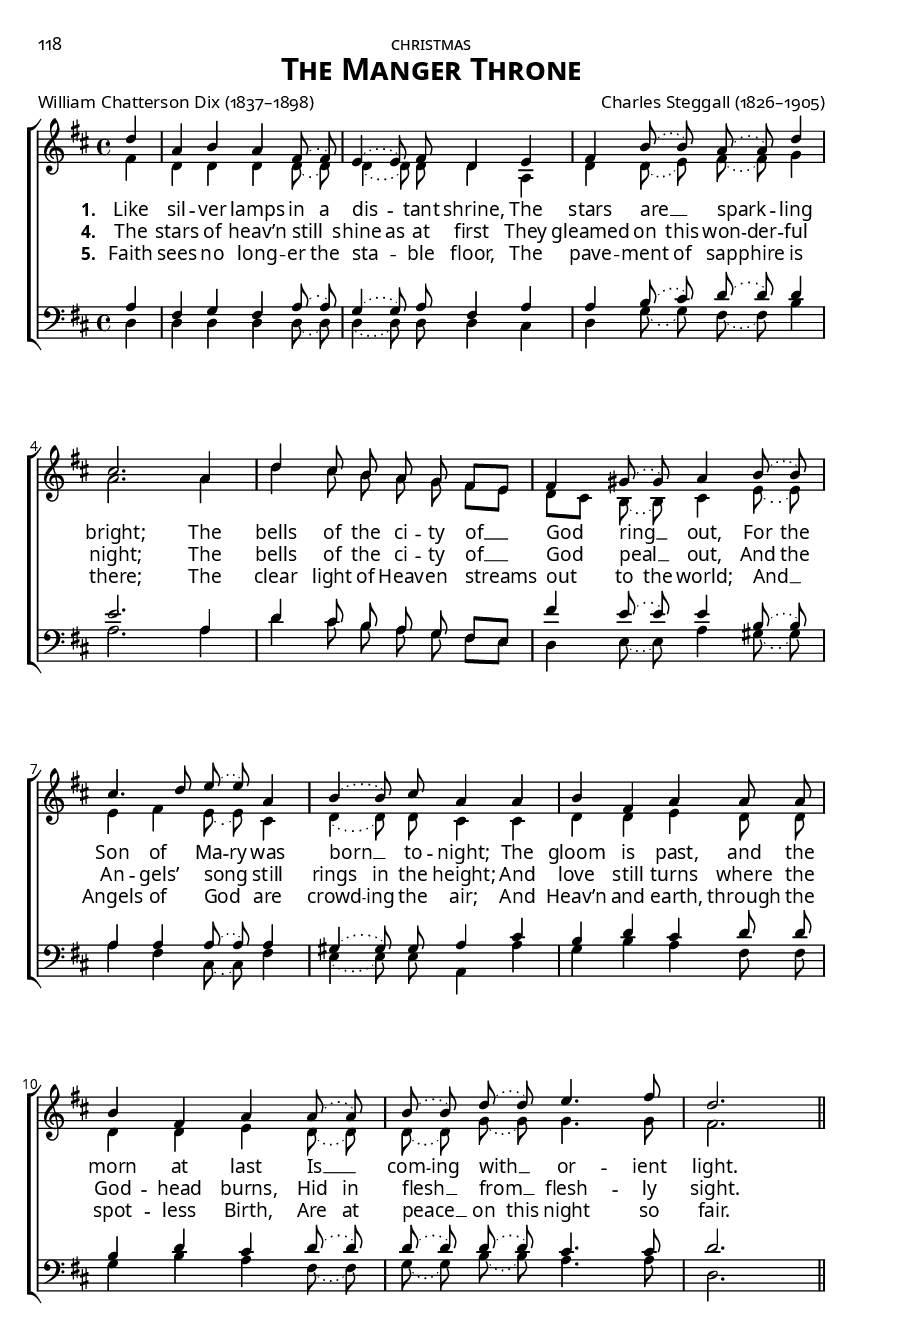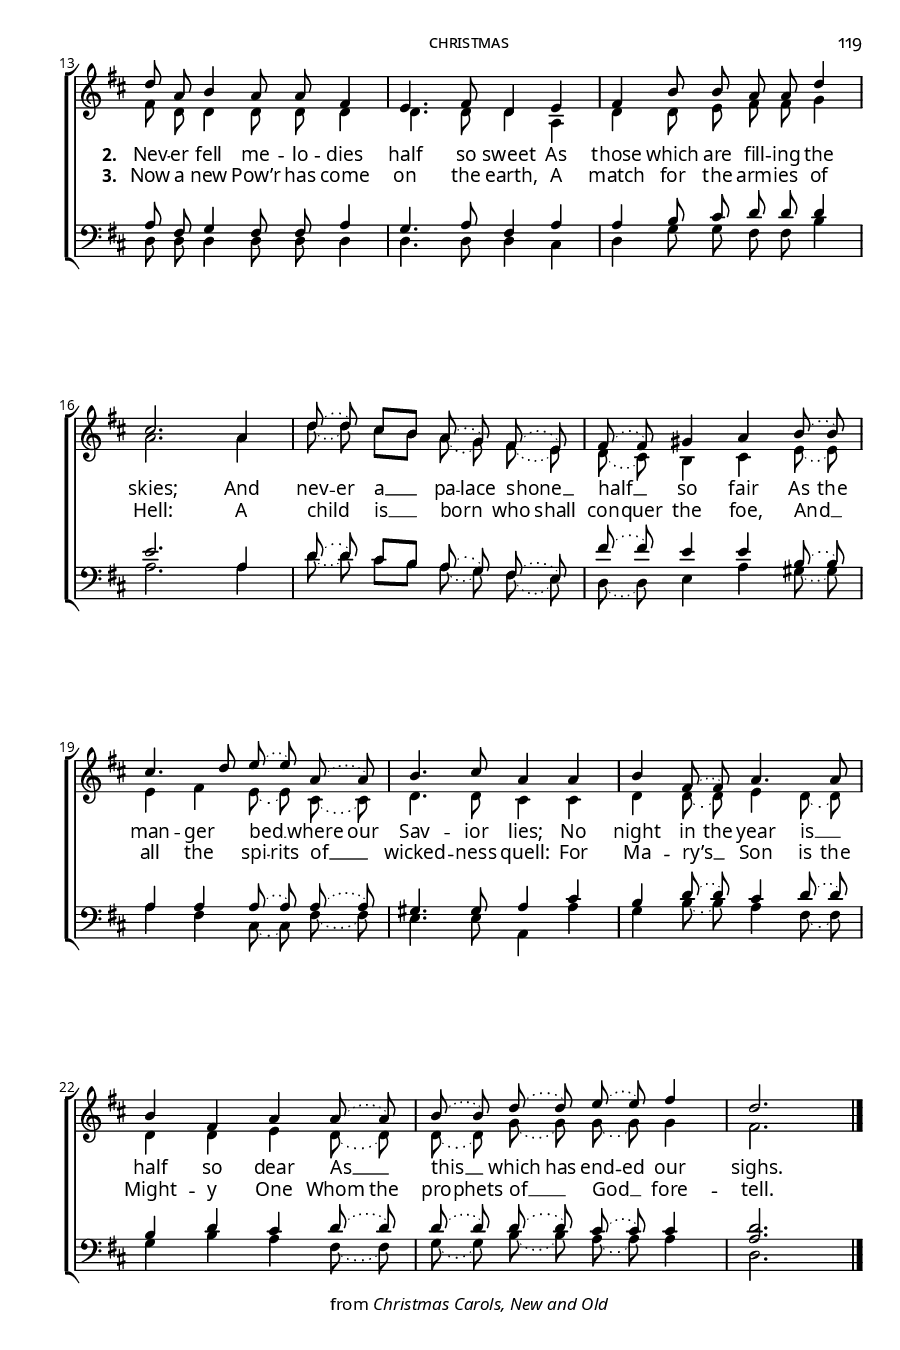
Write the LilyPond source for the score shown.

\version "2.14.2"
\include "util.ly"
\header {
  title = \markup{\override #'(font-name . "Garamond Premier Pro Semibold"){ \abs-fontsize #15 \smallCapsOldStyle"The Manger Throne"}}
  poet = \markup\oldStyleNum"William Chatterson Dix (1837–1898)"
  composer = \markup\oldStyleNum"Charles Steggall (1826–1905)"
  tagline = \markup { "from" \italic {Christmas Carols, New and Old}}
}
\paper {
  %print-all-headers = ##f
  paper-height = 9\in
  paper-width = 6\in
  indent = 0\in
  %system-system-spacing = #'((basic-distance . 10) (padding . 0))
  %system-system-spacing =
  %  #'((basic-distance . 0)
  %     (minimum-distance . 0)
  %     (padding . -0.35)
  %     (stretchability . 100))
  ragged-last-bottom = ##f
  ragged-bottom = ##f
  two-sided = ##t
  inner-margin = 0.5\in
  outer-margin = 0.25\in
  top-margin = 0.25\in
  bottom-margin = 0.25\in
  first-page-number = #118
  print-first-page-number = ##t
  headerLine = \markup{\override #'(font-name . "Garamond Premier Pro") \smallCapsOldStyle"christmas"}
  oddHeaderMarkup = \markup\fill-line{
     \override #'(font-name . "Garamond Premier Pro")\abs-fontsize #8.5
     \combine 
        \fill-line{"" \on-the-fly #print-page-number-check-first
        \oldStylePageNum""
        }
        \fill-line{\headerLine}
  }
  evenHeaderMarkup = \markup {
     \override #'(font-name . "Garamond Premier Pro")\abs-fontsize #8.5
     \combine
        \on-the-fly #print-page-number-check-first
        \oldStylePageNum""
        \fill-line{\headerLine}
  }
}
#(set-global-staff-size 15) \paper{ #(define fonts (make-pango-font-tree "GoudyOlSt BT" "Garamond Premier Pro" "Garamond Premier Pro" (/ 15 20))) }
global = {
  \key d \major
  \time 4/4
  \autoBeamOff
}

sopMusic = \relative c'' {
  \slurDotted 
  \partial 4 d4 |
  a b a fis8( fis) |
  e4( e8) fis8 d4 e |
  fis b8( b) a( a) d4 | \break
  
  cis2. a4 |
  d4 cis8 b a g fis[ e] |
  fis4 gis8( gis) a4 b8( b) | \break
  cis4. d8 e( e) a,4 |
  
  b4( b8) cis8 a4 a |
  b fis a a8 a | \break
  b4 fis a a8( a) |
  b8( b) d8( d) e4. fis8 |
  \partial 2. d2. \bar "||" \pageBreak
  
  d8 a b4 a8 a fis4 |
  e4. fis8 d4 e |
  fis4 b8 b a a d4 | \break
  cis2. a4 |
  
  d8( d) cis[ b] a( g) fis( e) |
  fis8( fis) gis4 a b8( b) | \break
  cis4. d8 e8( e) a,8( a) |
  b4. cis8 a4 a |
  
  b4 fis8( fis) a4. a8 | \break
  b4 fis a a8( a) |
  b( b) d8( d) e( e) fis4 |
  \partial 2. d2. \bar "|."
}
sopWords = \lyricmode {
  
}

altoMusic = \relative c' {
  \slurDotted 
  fis4 |
  d d d d8( d) |
  d4( d8) d8 d4 a |
  d d8( e) fis( fis) g4 |
  
  a2. a4 |
  d cis8 b a g fis[ e] |
  d[ cis] b8( b) cis4 e8( e) |
  e4 fis e8( e) cis4 |
  
  d4( d8) d8 cis4 cis |
  d d e d8 d |
  d4 d e d8( d) |
  d8( d) g8( g) g4. g8 |
  fis2. |
  
  fis8 d d4 d8 d d4 |
  d4. d8 d4 a |
  d d8 e fis fis g4 |
  a2. a4 |
  
  d8( d) cis[ b] a( g) fis( e) |
  d( cis) b4 cis e8( e) |
  e4 fis e8( e) cis8( cis) |
  d4. d8 cis4 cis |
  
  d4 d8( d) e4 d8( d) |
  d4 d e d8( d) |
  d( d) g8( g) g( g) g4 |
  fis2. \bar "|."
}
altoWords = \lyricmode {
  \dropLyricsV
  \set stanza = #"1. "
  \set associatedVoice = "sopranos"
  \set ignoreMelismata = ##t
  Like sil -- ver lamps in a 
  \unset ignoreMelismata
  dis -- tant shrine,
  \unset associatedVoice
  The stars are __ spark -- ling bright;
  The bells of the ci -- ty of __ God ring __ out,
  \set ignoreMelismata = ##t
  For the Son of Ma -- ry was born __ _ to -- night;
  \unset ignoreMelismata
  The gloom is past, and the morn at last
  \set ignoreMelismata = ##t
  Is __ _ com -- ing with __ _ or -- ient light.
  
  \unset ignoreMelismata
  \set stanza = #"2. "
  \set associatedVoice = "sopranos"
  Nev -- er fell me -- lo -- dies half so sweet As those which are fill -- ing the skies;
  \unset associatedVoice
  \set ignoreMelismata = ##t
  And nev -- er a __ _ pa -- lace shone __ _ half __ _ so fair
  As the man -- ger bed __ _ where our Sav -- ior lies;
  No night in the year is __ _ half so dear
  As __ _ this __ _ which has end -- ed our sighs.
}
altoWordsII = \lyricmode {
  \dropLyricsV
%\markup\italic
  \set stanza = #"4. "
  \set associatedVoice = "sopranos"
  The stars of heav’n still
  \set ignoreMelismata = ##t
  shine as at first
  \unset associatedVoice
  They gleamed on this won -- der -- ful night;
  \unset ignoreMelismata
  The bells of the ci -- ty of __ God peal __ out,
  \set ignoreMelismata = ##t
  And the An -- gels’ song _ still rings in the height;
  And love still turns where the God -- head burns,
  Hid in flesh __ _ from __ _ flesh -- ly sight.
  
  \unset ignoreMelismata
  \set stanza = #"3. "
  \set associatedVoice = "sopranos"
  Now a new Pow’r has come on the earth,
  \unset associatedVoice
  A match for the arm -- ies of Hell:
  A child is __ born
  \set ignoreMelismata = ##t
  who shall con -- quer the foe,
  And __ _ all the spi -- rits of __ _ wicked -- ness quell:
  For Ma -- ry’s __ _ Son is the Might -- y One
  Whom the pro -- phets of __ _ God __ _ fore -- tell.
}
altoWordsIII = \lyricmode {
  \dropLyricsV
  \set stanza = #"5. "
  \set ignoreMelismata = ##t
  \set associatedVoice = "sopranos"
  Faith sees no long -- er the
  sta -- _ ble floor,
  \unset associatedVoice
  The pave -- ment of sap -- phire is there;
  \unset ignoreMelismata
  The clear light of Heav -- en streams out
  \set ignoreMelismata = ##t
  to the world;
  And __ _ Angels of God _ are
  crowd -- ing the air;
  And Heav’n and earth, through the spot -- less Birth,
  Are at peace __ _ on this night so fair.
}
altoWordsIV = \lyricmode {
}
altoWordsV = \lyricmode {
}
altoWordsVI = \lyricmode {
}
tenorMusic = \relative c' {
  \slurDotted 
  a4 |
  fis g fis a8( a) |
  g4( g8) a8 fis4 a |
  a b8( cis) d( d) d4 |
  
  e2. a,4 |
  d cis8 b a g fis[ e] |
  fis'4 e8( e) e4 b8( b) |
  a4 a a8( a) a4 |
  
  gis4( gis8) gis8 a4 cis |
  b d cis d8 d |
  b4 d cis d8( d) |
  d8( d) d8( d) cis4. cis8 |
  d2. |
  
  a8 fis g4 fis8 fis a4 |
  g4. a8 fis4 a |
  a b8 cis d d d4 |
  e2. a,4 |
  
  d8( d) cis[ b] a( g) fis( e) |
  fis'8( fis) e4 e b8( b) |
  a4 a a8( a) a8( a) |
  gis4. gis8 a4 cis |
  
  b d8( d) cis4 d8( d) |
  b4 d cis d8( d) |
  d( d) d8( d) cis( cis) cis4 |
  <d a>2. \bar "|."
}
tenorWords = \lyricmode {

}

bassMusic = \relative c {
  \slurDotted 
  d4 |
  d d d d8( d) |
  d4( d8) d8 d4 cis |
  d g8( g) fis( fis) b4 |
  
  a2. a4 |
  d cis8 b a g fis[ e] |
  d4 e8( e) a4 gis8( gis) |
  a4 fis cis8( cis) fis4 |
  
  e4( e8) e8 a,4 a' |
  g b a fis8 fis |
  g4 b a fis8( fis) |
  g8( g) b8( b) a4. a8 |
  d,2. |
  
  d8 d d4 d8 d d4 |
  d4. d8 d4 cis |
  d g8 g fis fis b4 |
  a2. a4 |
  
  d8( d) cis[ b] a( g) fis( e) |
  d8( d) e4 a gis8( gis) |
  a4 fis cis8( cis) fis8( fis) |
  e4. e8 a,4 a' |
  
  g b8( b) a4 fis8( fis) |
  g4 b a fis8( fis) |
  g8( g) b8( b) a( a) a4 |
  d,2. \bar "|."
}
bassWords = \lyricmode {

}

pianoRH = \relative c' {
  
}
pianoLH = \relative c' {
  
}

\score {
  <<
   \new ChoirStaff <<
%    \new Lyrics = sopranos \with { \override VerticalAxisGroup #'nonstaff-relatedstaff-spacing = #'((basic-distance . 1)) }
    \new Staff = women <<
      \new Voice = "sopranos" { \voiceOne << \global \sopMusic >> }
      \new Voice = "altos" { \voiceTwo << \global \altoMusic >> }
    >>
   \new Staff = men <<
      \clef bass
      \new Voice = "tenors" { \voiceOne << \global \tenorMusic >> }
      \new Voice = "basses" { \voiceTwo << \global \bassMusic >> }
    >>
    \new Lyrics \with { alignAboveContext = #"women" \override VerticalAxisGroup #'nonstaff-relatedstaff-spacing = #'((basic-distance . 1))} \lyricsto "sopranos" \sopWords
     \new Lyrics = "altosVI"  \with { alignBelowContext = #"women" \override VerticalAxisGroup #'nonstaff-relatedstaff-spacing = #'((basic-distance . 1))} \lyricsto "altos" \altoWordsVI
    \new Lyrics = "altosV"  \with { alignBelowContext = #"women" \override VerticalAxisGroup #'nonstaff-relatedstaff-spacing = #'((basic-distance . 1))} \lyricsto "altos" \altoWordsV
    \new Lyrics = "altosIV"  \with { alignBelowContext = #"women" \override VerticalAxisGroup #'nonstaff-relatedstaff-spacing = #'((basic-distance . 1))} \lyricsto "altos" \altoWordsIV
    \new Lyrics = "altosIII"  \with { alignBelowContext = #"women" \override VerticalAxisGroup #'nonstaff-relatedstaff-spacing = #'((basic-distance . 1))} \lyricsto "altos" \altoWordsIII
    \new Lyrics = "altosII"  \with { alignBelowContext = #"women" \override VerticalAxisGroup #'nonstaff-relatedstaff-spacing = #'((basic-distance . 1))} \lyricsto "altos" \altoWordsII
    \new Lyrics = "altos"  \with { alignBelowContext = #"women" \override VerticalAxisGroup #'nonstaff-relatedstaff-spacing = #'((basic-distance . 1))} \lyricsto "altos" \altoWords
    \new Lyrics \with { alignAboveContext = #"men" \override VerticalAxisGroup #'nonstaff-relatedstaff-spacing = #'((basic-distance . 1)) } \lyricsto "tenors" \tenorWords
    \new Lyrics \with { alignBelowContext = #"men" \override VerticalAxisGroup #'nonstaff-relatedstaff-spacing = #'((basic-distance . 1)) } \lyricsto "basses" \bassWords
  >>
%    \new PianoStaff << \new Staff { \new Voice { \pianoRH } } \new Staff { \clef "bass" \pianoLH } >>
  >>
  \layout {
    \context {
      \Score
      %\override SpacingSpanner #'base-shortest-duration = #(ly:make-moment 1 8)
      %\override SpacingSpanner #'common-shortest-duration = #(ly:make-moment 1 4)
    }
    \context {
      % Remove all empty staves
      % \Staff \RemoveEmptyStaves \override VerticalAxisGroup #'remove-first = ##t
    }
    \context {
      \Lyrics
      \override LyricText #'X-offset = #center-on-word
    }
  }
  \midi {
    \tempo 4 = 90
    \set Staff.midiInstrument = "flute"
  
    \context {
      \Voice
      \remove "Dynamic_performer"
    }
  }
}
